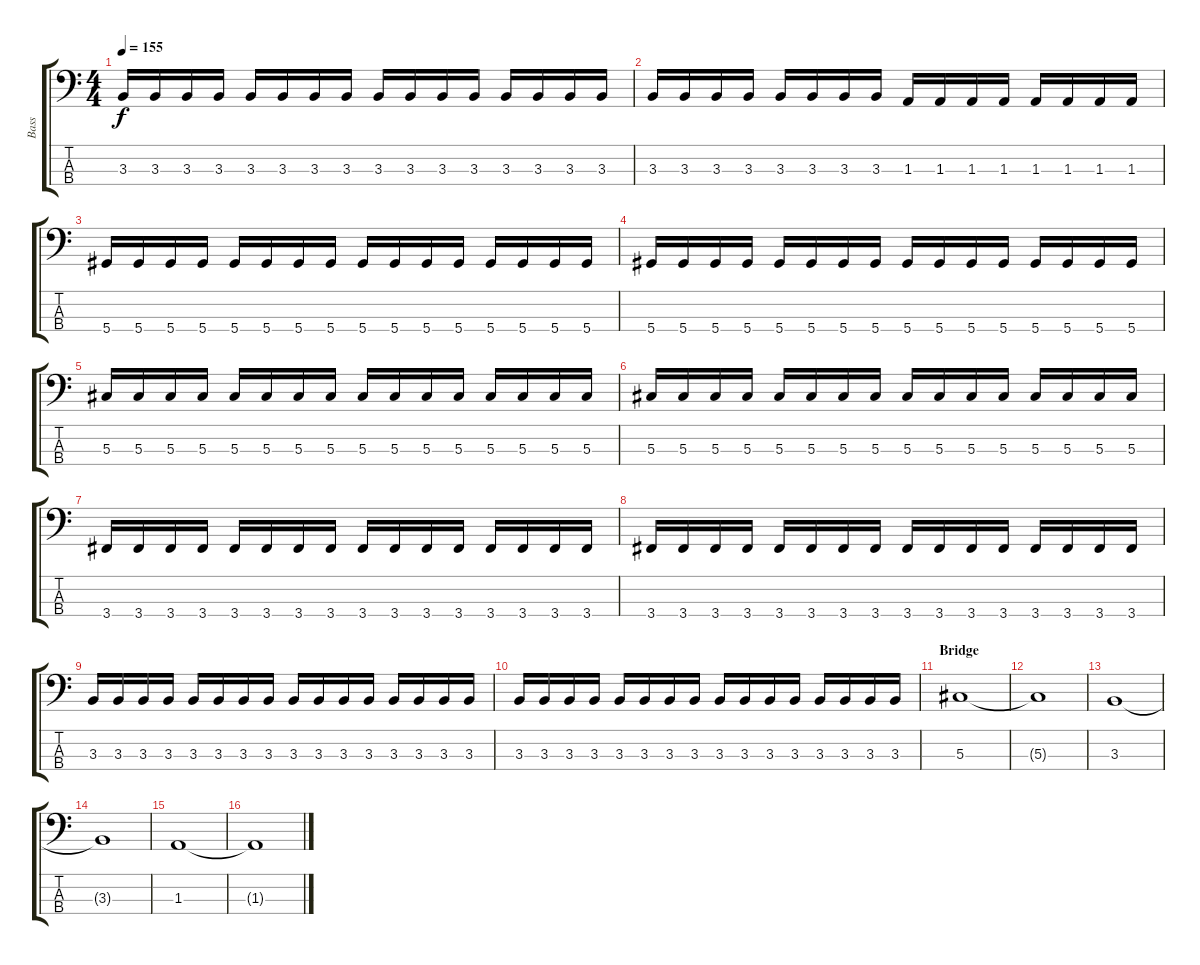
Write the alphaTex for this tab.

\track ("Bass" "Bass") {instrument electricbassfinger}
\staff {score tabs}
\tuning (Gb2 Db2 Ab1 Eb1) {hide}
\ts (4 4)
\tempo 155
\clef f4
\ks c
3.3.16{dy f} 3.3.16 3.3.16 3.3.16 3.3.16 3.3.16 3.3.16 3.3.16 3.3.16 3.3.16 3.3.16 3.3.16 3.3.16 3.3.16 3.3.16 3.3.16 |
3.3.16 3.3.16 3.3.16 3.3.16 3.3.16 3.3.16 3.3.16 3.3.16 1.3.16 1.3.16 1.3.16 1.3.16 1.3.16 1.3.16 1.3.16 1.3.16 |
5.4.16 5.4.16 5.4.16 5.4.16 5.4.16 5.4.16 5.4.16 5.4.16 5.4.16 5.4.16 5.4.16 5.4.16 5.4.16 5.4.16 5.4.16 5.4.16 |
5.4.16 5.4.16 5.4.16 5.4.16 5.4.16 5.4.16 5.4.16 5.4.16 5.4.16 5.4.16 5.4.16 5.4.16 5.4.16 5.4.16 5.4.16 5.4.16 |
5.3.16 5.3.16 5.3.16 5.3.16 5.3.16 5.3.16 5.3.16 5.3.16 5.3.16 5.3.16 5.3.16 5.3.16 5.3.16 5.3.16 5.3.16 5.3.16 |
5.3.16 5.3.16 5.3.16 5.3.16 5.3.16 5.3.16 5.3.16 5.3.16 5.3.16 5.3.16 5.3.16 5.3.16 5.3.16 5.3.16 5.3.16 5.3.16 |
3.4.16 3.4.16 3.4.16 3.4.16 3.4.16 3.4.16 3.4.16 3.4.16 3.4.16 3.4.16 3.4.16 3.4.16 3.4.16 3.4.16 3.4.16 3.4.16 |
3.4.16 3.4.16 3.4.16 3.4.16 3.4.16 3.4.16 3.4.16 3.4.16 3.4.16 3.4.16 3.4.16 3.4.16 3.4.16 3.4.16 3.4.16 3.4.16 |
3.3.16 3.3.16 3.3.16 3.3.16 3.3.16 3.3.16 3.3.16 3.3.16 3.3.16 3.3.16 3.3.16 3.3.16 3.3.16 3.3.16 3.3.16 3.3.16 |
3.3.16 3.3.16 3.3.16 3.3.16 3.3.16 3.3.16 3.3.16 3.3.16 3.3.16 3.3.16 3.3.16 3.3.16 3.3.16 3.3.16 3.3.16 3.3.16 |
\section ("" "Bridge")
5.3.1 |
5.3{t}.1 |
3.3.1 |
3.3{t}.1 |
1.3.1 |
1.3{t}.1
